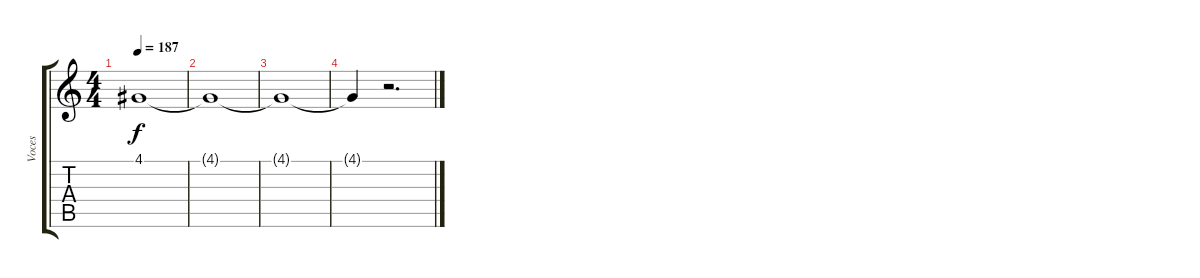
\track ("Voces" "Voces") {instrument choiraahs}
\staff {score tabs}
\tuning (E4 B3 G3 D3 A2 E2) {hide}
\ts (4 4)
\tempo 187
\clef g2
\ks c
4.1{t}.1{dy f} |
4.1{t}.1 |
4.1{t}.1 |
4.1{t}.4 r.2{d}
